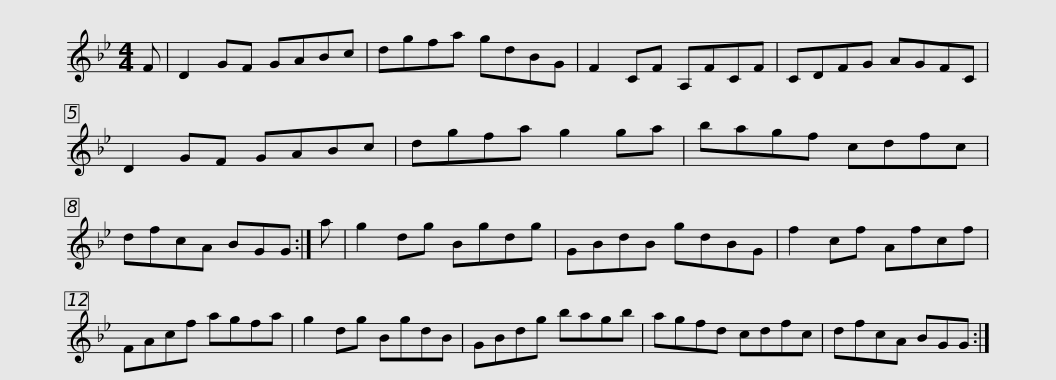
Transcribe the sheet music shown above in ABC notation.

X:1
L:1/8
M:4/4
I:linebreak $
K:Gmin
V:1 treble
V:1
 F | D2 GF GABc | dgfa gdBG | F2 CF A,FCF | CDFG AGFC | %5
 D2 GF GABc |$ dgfa g2 ga | bagf cdfc | dfcA BGG :| a | %10
 g2 dg Bgdg | GBdB gdBG |$ f2 cf Afcf | FAcf agfa | g2 dg BgdB | %15
 GBdg bagb | agfd cdfc |$ dfcA BGG :| %18
